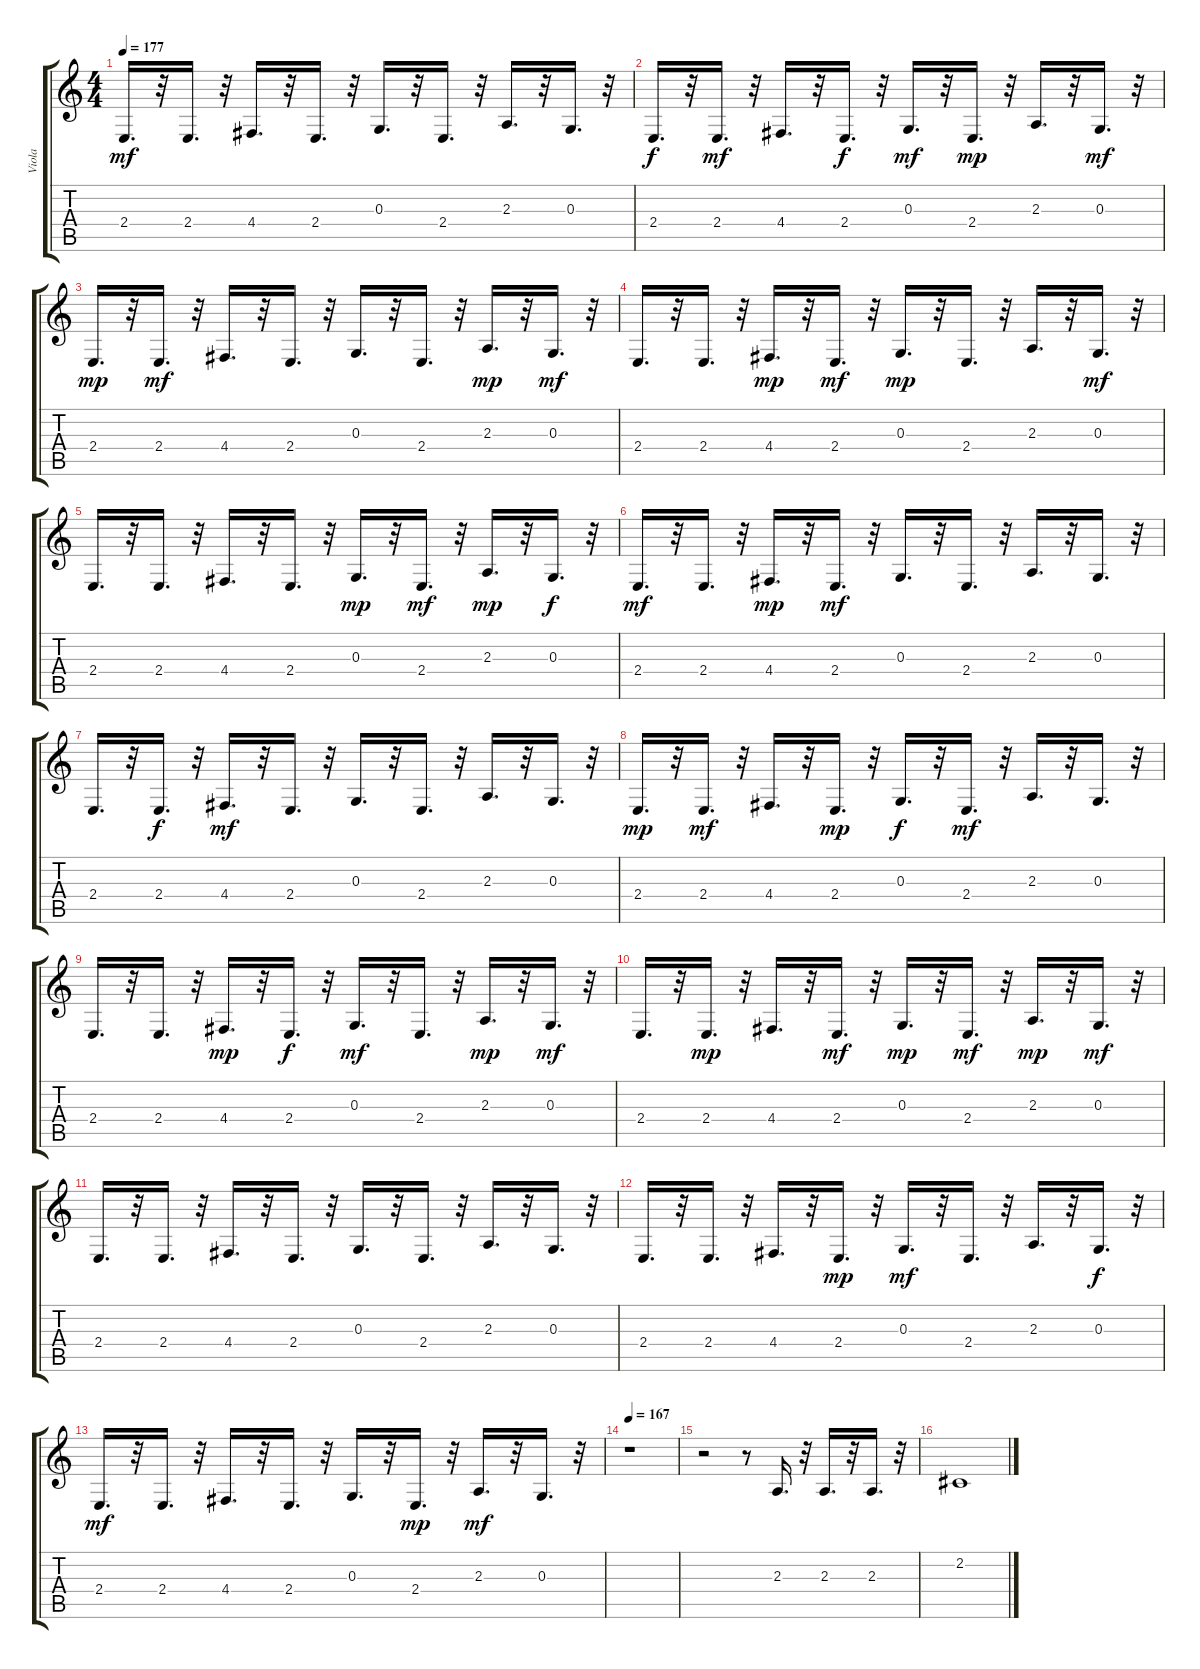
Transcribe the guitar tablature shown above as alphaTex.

\track ("Viola" "Viola") {instrument stringensemble2}
\staff {score tabs}
\tuning (E4 B3 G3 D3 A2 E2) {hide}
\ts (4 4)
\tempo 177
\clef g2
\ks c
2.4.16{d dy mf} r.32 2.4.16{d} r.32 4.4.16{d} r.32 2.4.16{d} r.32 0.3.16{d} r.32 2.4.16{d} r.32 2.3.16{d} r.32 0.3.16{d} r.32 |
2.4.16{d dy f} r.32 2.4.16{d dy mf} r.32 4.4.16{d} r.32 2.4.16{d dy f} r.32 0.3.16{d dy mf} r.32 2.4.16{d dy mp} r.32 2.3.16{d} r.32 0.3.16{d dy mf} r.32 |
2.4.16{d dy mp} r.32 2.4.16{d dy mf} r.32 4.4.16{d} r.32 2.4.16{d} r.32 0.3.16{d} r.32 2.4.16{d} r.32 2.3.16{d dy mp} r.32 0.3.16{d dy mf} r.32 |
2.4.16{d} r.32 2.4.16{d} r.32 4.4.16{d dy mp} r.32 2.4.16{d dy mf} r.32 0.3.16{d dy mp} r.32 2.4.16{d} r.32 2.3.16{d} r.32 0.3.16{d dy mf} r.32 |
2.4.16{d} r.32 2.4.16{d} r.32 4.4.16{d} r.32 2.4.16{d} r.32 0.3.16{d dy mp} r.32 2.4.16{d dy mf} r.32 2.3.16{d dy mp} r.32 0.3.16{d dy f} r.32 |
2.4.16{d dy mf} r.32 2.4.16{d} r.32 4.4.16{d dy mp} r.32 2.4.16{d dy mf} r.32 0.3.16{d} r.32 2.4.16{d} r.32 2.3.16{d} r.32 0.3.16{d} r.32 |
2.4.16{d} r.32 2.4.16{d dy f} r.32 4.4.16{d dy mf} r.32 2.4.16{d} r.32 0.3.16{d} r.32 2.4.16{d} r.32 2.3.16{d} r.32 0.3.16{d} r.32 |
2.4.16{d dy mp} r.32 2.4.16{d dy mf} r.32 4.4.16{d} r.32 2.4.16{d dy mp} r.32 0.3.16{d dy f} r.32 2.4.16{d dy mf} r.32 2.3.16{d} r.32 0.3.16{d} r.32 |
2.4.16{d} r.32 2.4.16{d} r.32 4.4.16{d dy mp} r.32 2.4.16{d dy f} r.32 0.3.16{d dy mf} r.32 2.4.16{d} r.32 2.3.16{d dy mp} r.32 0.3.16{d dy mf} r.32 |
2.4.16{d} r.32 2.4.16{d dy mp} r.32 4.4.16{d} r.32 2.4.16{d dy mf} r.32 0.3.16{d dy mp} r.32 2.4.16{d dy mf} r.32 2.3.16{d dy mp} r.32 0.3.16{d dy mf} r.32 |
2.4.16{d} r.32 2.4.16{d} r.32 4.4.16{d} r.32 2.4.16{d} r.32 0.3.16{d} r.32 2.4.16{d} r.32 2.3.16{d} r.32 0.3.16{d} r.32 |
2.4.16{d} r.32 2.4.16{d} r.32 4.4.16{d} r.32 2.4.16{d dy mp} r.32 0.3.16{d dy mf} r.32 2.4.16{d} r.32 2.3.16{d} r.32 0.3.16{d dy f} r.32 |
2.4.16{d dy mf} r.32 2.4.16{d} r.32 4.4.16{d} r.32 2.4.16{d} r.32 0.3.16{d} r.32 2.4.16{d dy mp} r.32 2.3.16{d dy mf} r.32 0.3.16{d} r.32 |
\tempo 167
r.1 |
r.2 r.8 2.3.16{d} r.32 2.3.16{d} r.32 2.3.16{d} r.32 |
2.2.1
